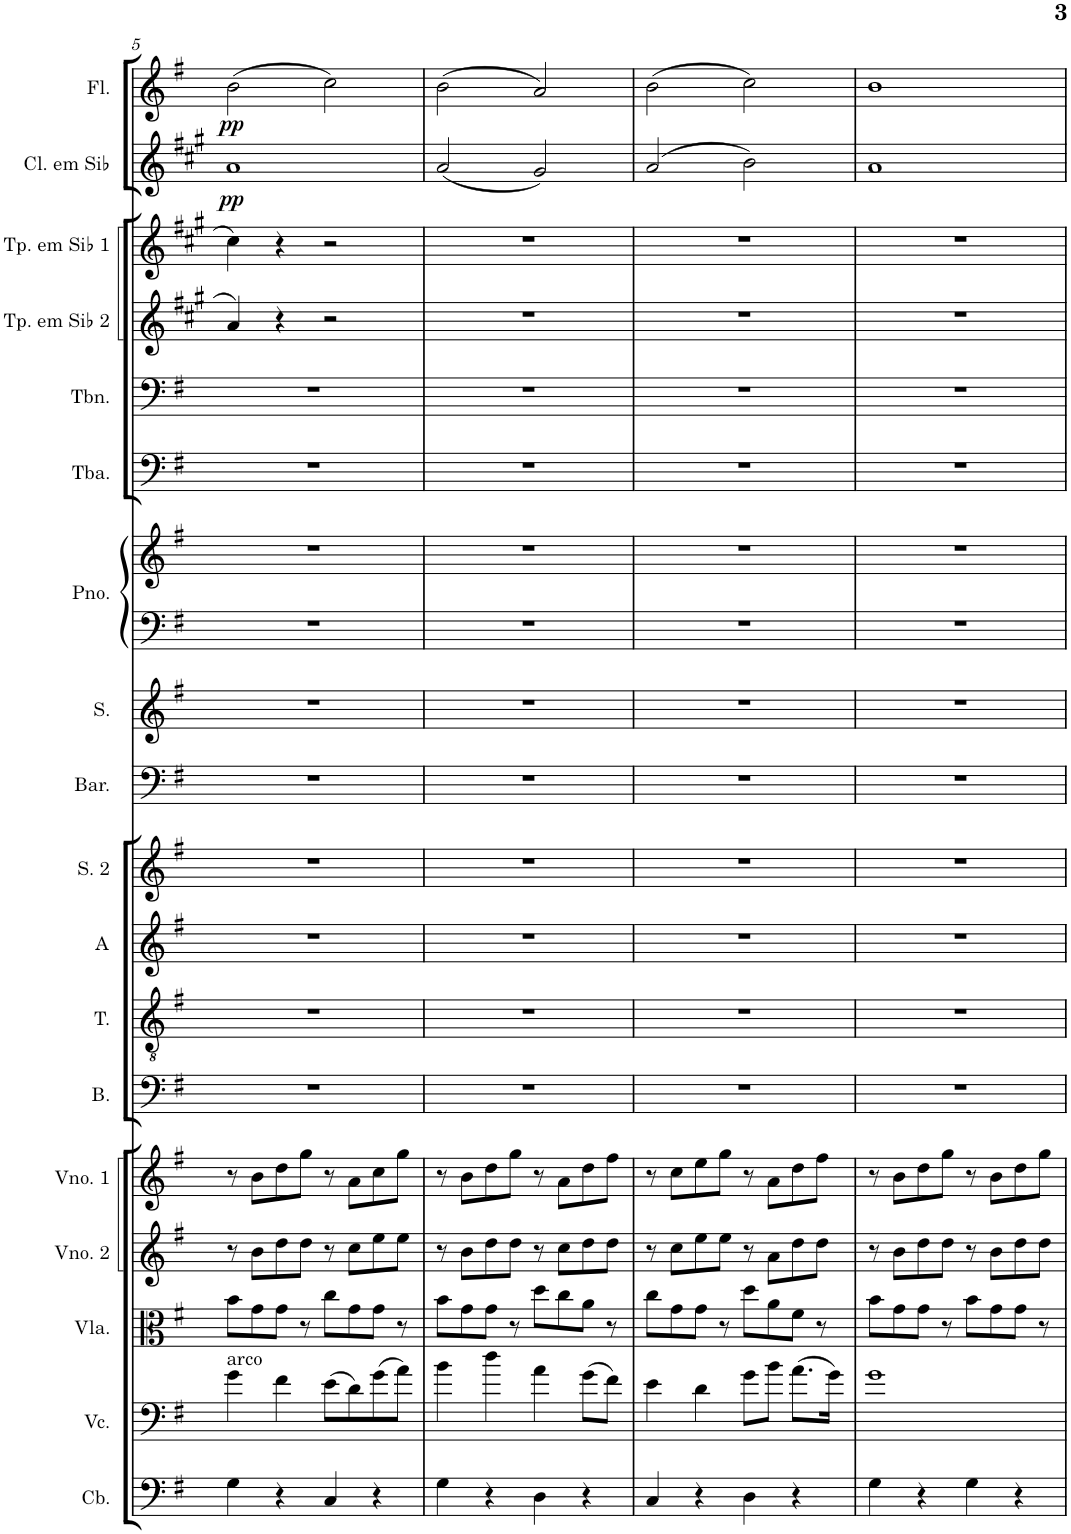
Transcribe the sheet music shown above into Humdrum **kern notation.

**kern	**kern	**kern	**kern	**kern	**kern	**kern	**kern	**kern	**kern	**kern	**kern	**kern	**kern	**kern	**kern	**kern	**kern	**dynam	**kern	**dynam
*part18	*part17	*part16	*part15	*part14	*part13	*part12	*part11	*part10	*part9	*part8	*part7	*part7	*part6	*part5	*part4	*part3	*part2	*part2	*part1	*part1
*staff19	*staff18	*staff17	*staff16	*staff15	*staff14	*staff13	*staff12	*staff11	*staff10	*staff9	*staff8	*staff7	*staff6	*staff5	*staff4	*staff3	*staff2	*staff2	*staff1	*staff1
*I"Contrabaixo	*I"Violoncelo	*I"Viola	*I"Violino 2	*I"Violino 1	*I"Baixo	*I"Tenor	*I"Alto	*I"Soprano 2	*I"Barítono	*I"Soprano	*I"Piano	*	*I"Tuba	*I"Trombone	*I"Trompete em Sib 2	*I"Trompete em Sib 1	*I"Clarinete em Sib	*	*I"Flauta Transversal	*
*I'Cb.	*I'Vc.	*I'Vla.	*I'Vno. 2	*I'Vno. 1	*I'B.	*I'T.	*I'A	*I'S. 2	*I'Bar.	*I'S.	*I'Pno.	*	*I'Tba.	*I'Tbn.	*I'Tp. em Sib 2	*I'Tp. em Sib 1	*I'Cl. em Sib	*	*I'Fl.	*
!!LO:PB:g=z
*clefF4	*clefF4	*clefC3	*clefG2	*clefG2	*clefF4	*clefGv2	*clefG2	*clefG2	*clefF4	*clefG2	*clefF4	*clefG2	*clefF4	*clefF4	*clefG2	*clefG2	*clefG2	*	*clefG2	*
*Trd7c12	*	*	*	*	*	*	*	*	*	*	*	*	*	*	*Trd1c2	*Trd1c2	*Trd1c2	*	*	*
*k[f#]	*k[f#]	*k[f#]	*k[f#]	*k[f#]	*k[f#]	*k[f#]	*k[f#]	*k[f#]	*k[f#]	*k[f#]	*k[f#]	*k[f#]	*k[f#]	*k[f#]	*k[f#c#g#]	*k[f#c#g#]	*k[f#c#g#]	*	*k[f#]	*
*M4/4	*M4/4	*M4/4	*M4/4	*M4/4	*M4/4	*M4/4	*M4/4	*M4/4	*M4/4	*M4/4	*M4/4	*M4/4	*M4/4	*M4/4	*M4/4	*M4/4	*M4/4	*	*M4/4	*
=5	=5	=5	=5	=5	=5	=5	=5	=5	=5	=5	=5	=5	=5	=5	=5	=5	=5	=5	=5	=5
!	!LO:TX:a:t=arco	!	!	!	!	!	!	!	!	!	!	!	!	!	!	!	!	!	!	!
!	!	!	!	!	!	!	!	!	!	!	!	!	!	!	!	!	!	!LO:DY:b	!	!LO:DY:b
4G\	4g\	8b\L	8r	8r	1r	1r	1r	1r	1r	1r	1r	1r	1r	1r	4a/	4cc#\	1a	pp	(2b\	pp
.	.	8g\	8b\L	8b\L	.	.	.	.	.	.	.	.	.	.	.	.	.	.	.	.
4r	4f#\	8g\J	8dd\	8dd\	.	.	.	.	.	.	.	.	.	.	4r	4r	.	.	.	.
.	.	8r	8dd\J	8gg\J	.	.	.	.	.	.	.	.	.	.	.	.	.	.	.	.
4C/	(8e\L	8cc\L	8r	8r	.	.	.	.	.	.	.	.	.	.	2r	2r	.	.	2cc\)	.
.	8d\)	8g\	8cc\L	8a\L	.	.	.	.	.	.	.	.	.	.	.	.	.	.	.	.
4r	(8g\	8g\J	8ee\	8cc\	.	.	.	.	.	.	.	.	.	.	.	.	.	.	.	.
.	8a\J)	8r	8ee\J	8gg\J	.	.	.	.	.	.	.	.	.	.	.	.	.	.	.	.
=6	=6	=6	=6	=6	=6	=6	=6	=6	=6	=6	=6	=6	=6	=6	=6	=6	=6	=6	=6	=6
4G\	4b\	8b\L	8r	8r	1r	1r	1r	1r	1r	1r	1r	1r	1r	1r	1r	1r	(2a/	.	(2b\	.
.	.	8g\	8b\L	8b\L	.	.	.	.	.	.	.	.	.	.	.	.	.	.	.	.
4r	4dd\	8g\J	8dd\	8dd\	.	.	.	.	.	.	.	.	.	.	.	.	.	.	.	.
.	.	8r	8dd\J	8gg\J	.	.	.	.	.	.	.	.	.	.	.	.	.	.	.	.
4D\	4a\	8dd\L	8r	8r	.	.	.	.	.	.	.	.	.	.	.	.	2g#/)	.	2a/)	.
.	.	8cc\	8cc\L	8a\L	.	.	.	.	.	.	.	.	.	.	.	.	.	.	.	.
4r	(8g\L	8a\J	8dd\	8dd\	.	.	.	.	.	.	.	.	.	.	.	.	.	.	.	.
.	8f#\J)	8r	8dd\J	8ff#\J	.	.	.	.	.	.	.	.	.	.	.	.	.	.	.	.
=7	=7	=7	=7	=7	=7	=7	=7	=7	=7	=7	=7	=7	=7	=7	=7	=7	=7	=7	=7	=7
4C/	4e\	8cc\L	8r	8r	1r	1r	1r	1r	1r	1r	1r	1r	1r	1r	1r	1r	(2a/	.	(2b\	.
.	.	8g\	8cc\L	8cc\L	.	.	.	.	.	.	.	.	.	.	.	.	.	.	.	.
4r	4d\	8g\J	8ee\	8ee\	.	.	.	.	.	.	.	.	.	.	.	.	.	.	.	.
.	.	8r	8ee\J	8gg\J	.	.	.	.	.	.	.	.	.	.	.	.	.	.	.	.
4D\	8g\L	8dd\L	8r	8r	.	.	.	.	.	.	.	.	.	.	.	.	2b\)	.	2cc\)	.
.	8b\J	8a\	8a\L	8a\L	.	.	.	.	.	.	.	.	.	.	.	.	.	.	.	.
4r	(8.a\L	8f#\J	8dd\	8dd\	.	.	.	.	.	.	.	.	.	.	.	.	.	.	.	.
.	.	8r	8dd\J	8ff#\J	.	.	.	.	.	.	.	.	.	.	.	.	.	.	.	.
.	16g\Jk)	.	.	.	.	.	.	.	.	.	.	.	.	.	.	.	.	.	.	.
=8	=8	=8	=8	=8	=8	=8	=8	=8	=8	=8	=8	=8	=8	=8	=8	=8	=8	=8	=8	=8
4G\	1g	8b\L	8r	8r	1r	1r	1r	1r	1r	1r	1r	1r	1r	1r	1r	1r	1a	.	1b	.
.	.	8g\	8b\L	8b\L	.	.	.	.	.	.	.	.	.	.	.	.	.	.	.	.
4r	.	8g\J	8dd\	8dd\	.	.	.	.	.	.	.	.	.	.	.	.	.	.	.	.
.	.	8r	8dd\J	8gg\J	.	.	.	.	.	.	.	.	.	.	.	.	.	.	.	.
4G\	.	8b\L	8r	8r	.	.	.	.	.	.	.	.	.	.	.	.	.	.	.	.
.	.	8g\	8b\L	8b\L	.	.	.	.	.	.	.	.	.	.	.	.	.	.	.	.
4r	.	8g\J	8dd\	8dd\	.	.	.	.	.	.	.	.	.	.	.	.	.	.	.	.
.	.	8r	8dd\J	8gg\J	.	.	.	.	.	.	.	.	.	.	.	.	.	.	.	.
=	=	=	=	=	=	=	=	=	=	=	=	=	=	=	=	=	=	=	=	=
*-	*-	*-	*-	*-	*-	*-	*-	*-	*-	*-	*-	*-	*-	*-	*-	*-	*-	*-	*-	*-
